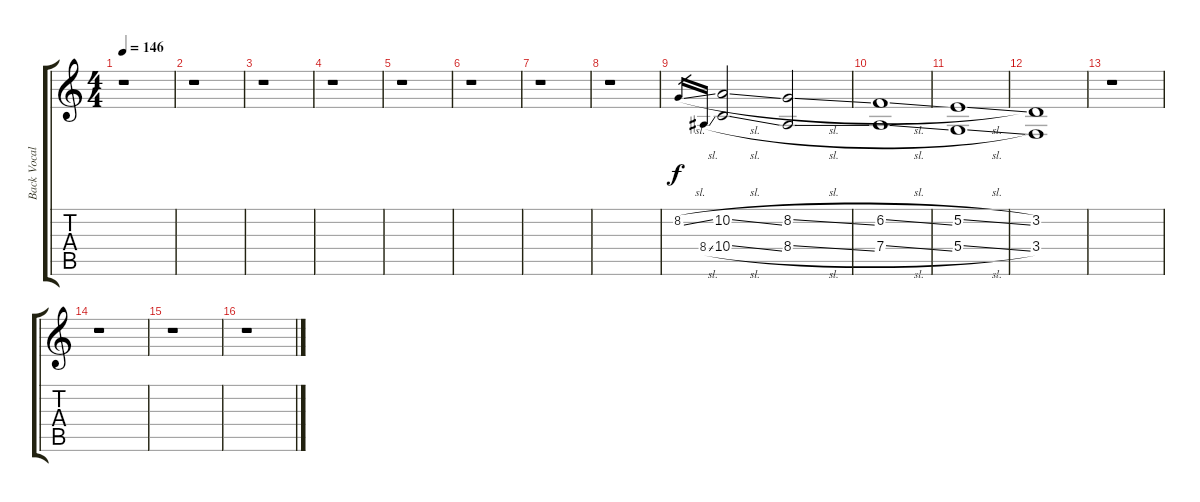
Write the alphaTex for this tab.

\track ("Back Vocal" "Back Vocal") {instrument choiraahs}
\staff {score tabs}
\tuning (E4 B3 G3 D3 A2 D2) {hide}
\ts (4 4)
\tempo 146
\clef g2
\ks c
r.1{dy f} |
r.1 |
r.1 |
r.1 |
r.1 |
r.1 |
r.1 |
r.1 |
8.2{sl}.16{gr} 8.4{sl}.16{gr} (10.2{sl} 10.4{sl}).2{instrument choiraahs} (8.2{sl} 8.4{sl}).2 |
(6.2{sl} 7.4{sl}).1 |
(5.2{sl} 5.4{sl}).1 |
(3.2 3.4).1 |
r.1 |
r.1 |
r.1 |
r.1
